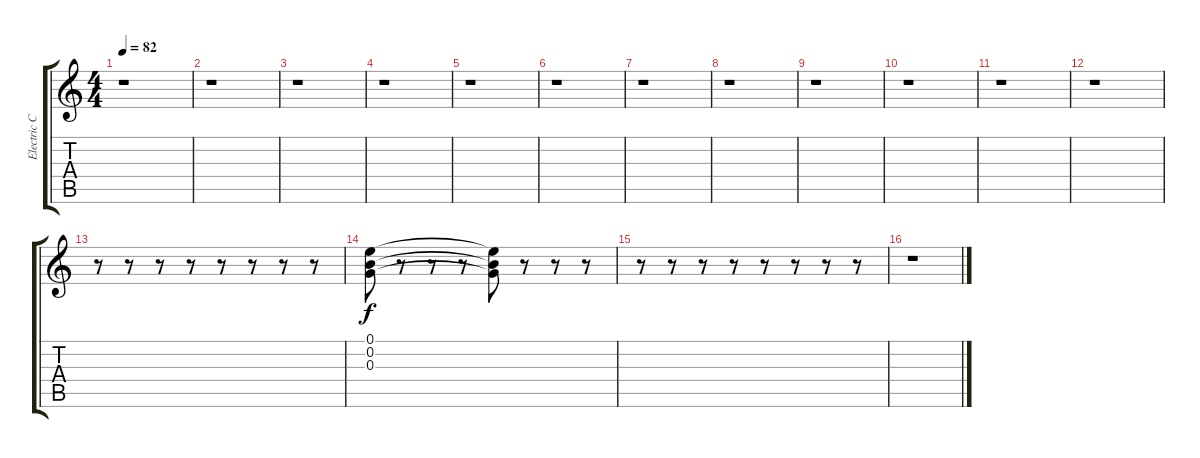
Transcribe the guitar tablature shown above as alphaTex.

\track ("Electric Clean" "Electric C") {instrument electricguitarclean}
\staff {score tabs}
\tuning (E4 B3 G3 D3 A2 E2) {hide}
\ts (4 4)
\tempo 82
\clef g2
\ks c
r.1{dy f instrument electricguitarclean} |
r.1 |
r.1 |
r.1 |
r.1 |
r.1 |
r.1 |
r.1 |
r.1 |
r.1 |
r.1 |
r.1 |
r.8 r.8 r.8 r.8 r.8 r.8 r.8 r.8 |
(0.1 0.2 0.3).8 r.8 r.8 r.8 (0.1{t} 0.2{t} 0.3{t}).8 r.8 r.8 r.8 |
r.8 r.8 r.8 r.8 r.8 r.8 r.8 r.8 |
r.1
